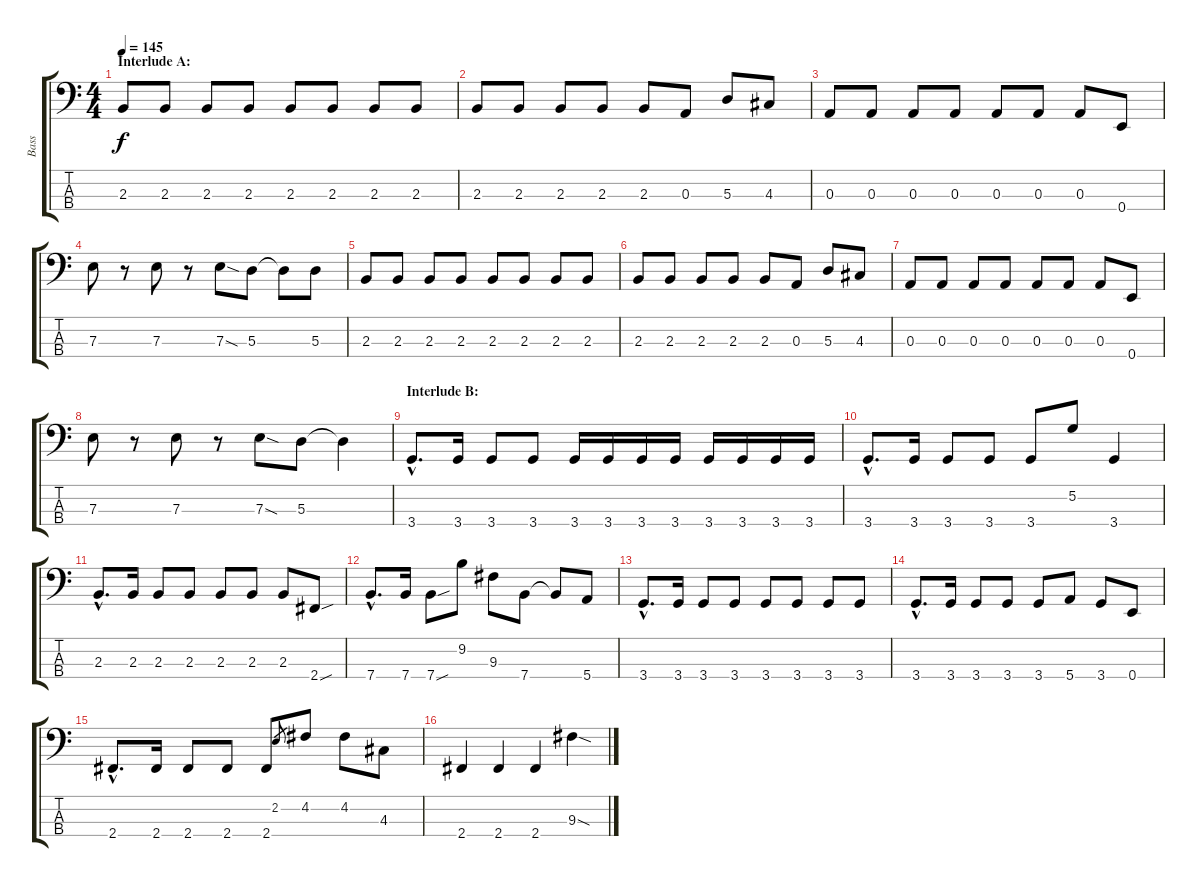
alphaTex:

\track ("Bass" "Bass") {instrument electricbasspick}
\staff {score tabs}
\tuning (G2 D2 A1 E1) {hide}
\ts (4 4)
\section ("" "Interlude A:")
\tempo 145
\clef f4
\ks c
2.3.8{dy f} 2.3.8 2.3.8 2.3.8 2.3.8 2.3.8 2.3.8 2.3.8 |
2.3.8 2.3.8 2.3.8 2.3.8 2.3.8 0.3.8 5.3.8 4.3.8 |
0.3.8 0.3.8 0.3.8 0.3.8 0.3.8 0.3.8 0.3.8 0.4.8 |
7.3.8 r.8 7.3.8 r.8 7.3{sod}.8 5.3.8 5.3{t}.8 5.3.8 |
2.3.8 2.3.8 2.3.8 2.3.8 2.3.8 2.3.8 2.3.8 2.3.8 |
2.3.8 2.3.8 2.3.8 2.3.8 2.3.8 0.3.8 5.3.8 4.3.8 |
0.3.8 0.3.8 0.3.8 0.3.8 0.3.8 0.3.8 0.3.8 0.4.8 |
7.3.8 r.8 7.3.8 r.8 7.3{sod}.8 5.3.8 5.3{t}.4 |
\section ("" "Interlude B:")
3.4{hac}.8{d} 3.4.16 3.4.8 3.4.8 3.4.16 3.4.16 3.4.16 3.4.16 3.4.16 3.4.16 3.4.16 3.4.16 |
3.4{hac}.8{d} 3.4.16 3.4.8 3.4.8 3.4.8 5.2.8 3.4.4 |
2.3{hac}.8{d} 2.3.16 2.3.8 2.3.8 2.3.8 2.3.8 2.3.8 2.4{sou}.8 |
7.4{hac}.8{d} 7.4.16 7.4{sou}.8 9.2.8 9.3.8 7.4.8 7.4{t}.8 5.4.8 |
3.4{hac}.8{d} 3.4.16 3.4.8 3.4.8 3.4.8 3.4.8 3.4.8 3.4.8 |
3.4{hac}.8{d} 3.4.16 3.4.8 3.4.8 3.4.8 5.4.8 3.4.8 0.4.8 |
2.4{hac}.8{d} 2.4.16 2.4.8 2.4.8 2.4.8 2.2.8{gr} 4.2.8 4.2.8 4.3.8 |
2.4.4 2.4.4 2.4.4 9.3{sod}.4
